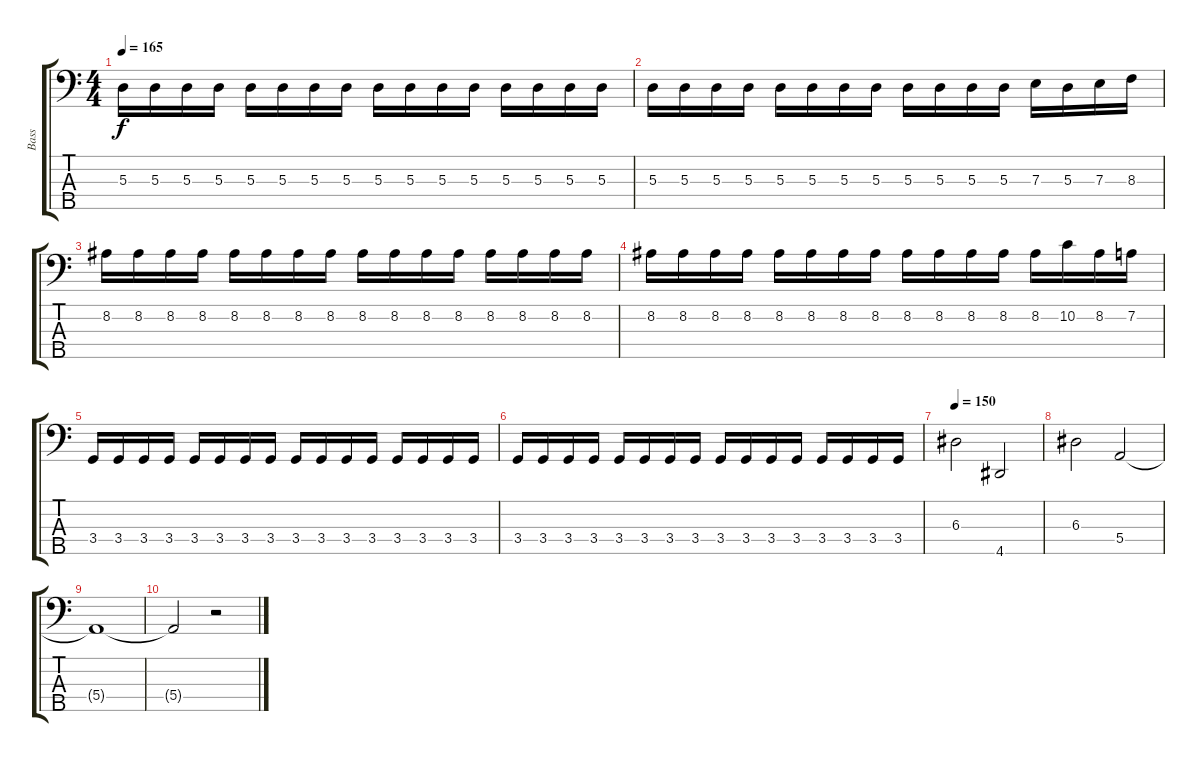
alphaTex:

\track ("Bass" "Bass") {instrument electricbassfinger}
\staff {score tabs}
\tuning (G2 D2 A1 E1 B0) {hide}
\ts (4 4)
\tempo 165
\clef f4
\ks c
5.3.16{dy f} 5.3.16 5.3.16 5.3.16 5.3.16 5.3.16 5.3.16 5.3.16 5.3.16 5.3.16 5.3.16 5.3.16 5.3.16 5.3.16 5.3.16 5.3.16 |
5.3.16 5.3.16 5.3.16 5.3.16 5.3.16 5.3.16 5.3.16 5.3.16 5.3.16 5.3.16 5.3.16 5.3.16 7.3.16 5.3.16 7.3.16 8.3.16 |
8.2.16 8.2.16 8.2.16 8.2.16 8.2.16 8.2.16 8.2.16 8.2.16 8.2.16 8.2.16 8.2.16 8.2.16 8.2.16 8.2.16 8.2.16 8.2.16 |
8.2.16 8.2.16 8.2.16 8.2.16 8.2.16 8.2.16 8.2.16 8.2.16 8.2.16 8.2.16 8.2.16 8.2.16 8.2.16 10.2.16 8.2.16 7.2.16 |
3.4.16 3.4.16 3.4.16 3.4.16 3.4.16 3.4.16 3.4.16 3.4.16 3.4.16 3.4.16 3.4.16 3.4.16 3.4.16 3.4.16 3.4.16 3.4.16 |
3.4.16 3.4.16 3.4.16 3.4.16 3.4.16 3.4.16 3.4.16 3.4.16 3.4.16 3.4.16 3.4.16 3.4.16 3.4.16 3.4.16 3.4.16 3.4.16 |
\tempo 150
6.3.2 4.5.2 |
6.3.2 5.4.2 |
5.4{t}.1 |
5.4{t}.2 r.2
